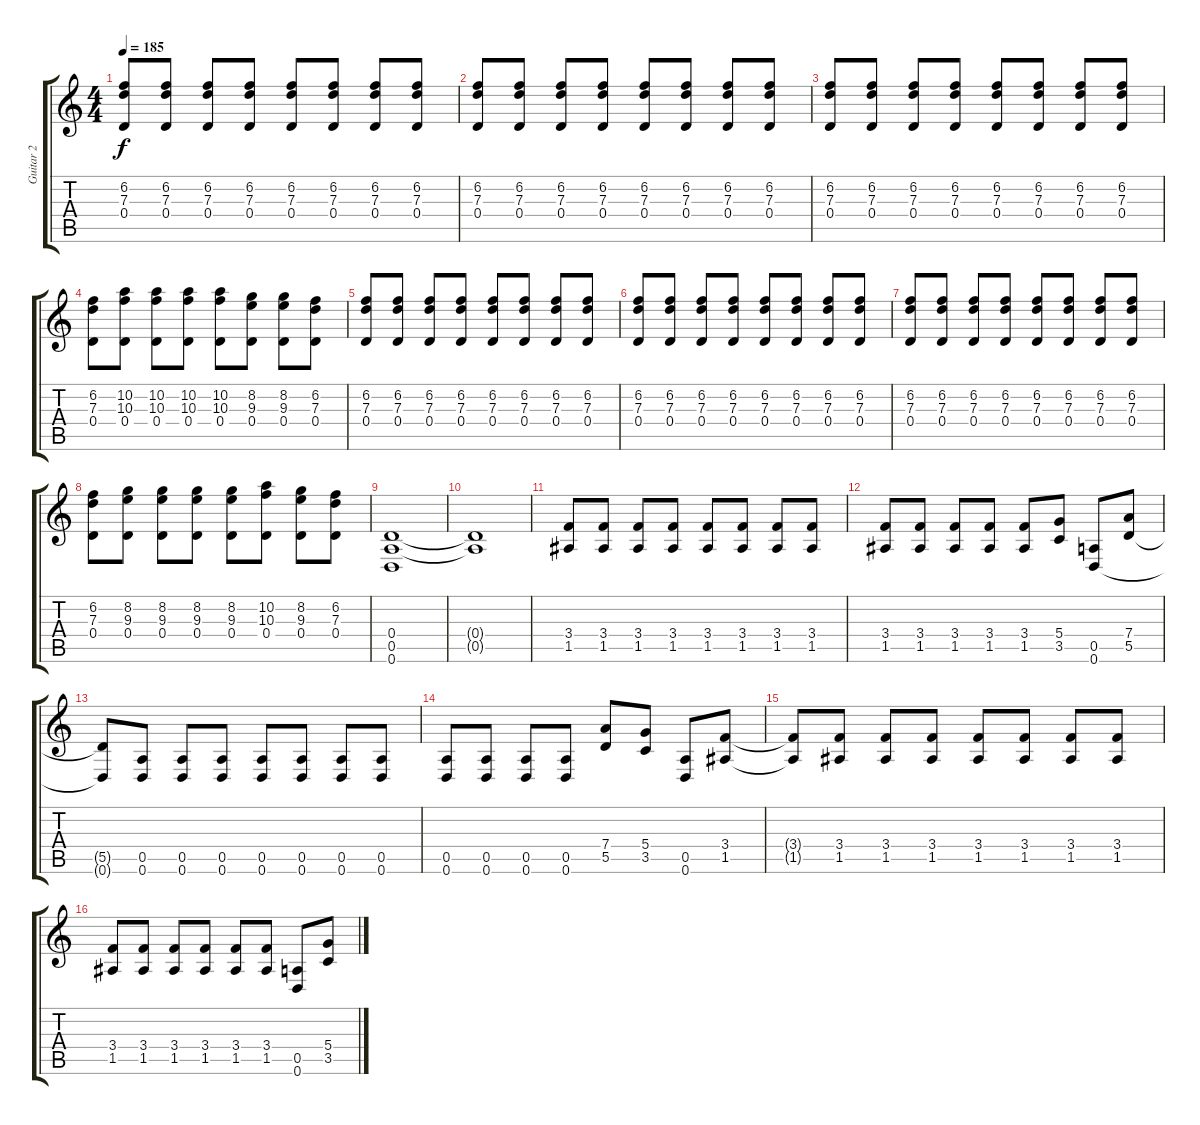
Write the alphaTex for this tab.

\track ("Guitar 2" "Guitar 2") {instrument distortionguitar}
\staff {score tabs}
\tuning (E4 B3 G3 D3 A2 D2) {hide}
\ts (4 4)
\tempo 185
\clef g2
\ks c
(6.2 7.3 0.4).8{dy f} (6.2 7.3 0.4).8 (6.2 7.3 0.4).8 (6.2 7.3 0.4).8 (6.2 7.3 0.4).8 (6.2 7.3 0.4).8 (6.2 7.3 0.4).8 (6.2 7.3 0.4).8 |
(6.2 7.3 0.4).8 (6.2 7.3 0.4).8 (6.2 7.3 0.4).8 (6.2 7.3 0.4).8 (6.2 7.3 0.4).8 (6.2 7.3 0.4).8 (6.2 7.3 0.4).8 (6.2 7.3 0.4).8 |
(6.2 7.3 0.4).8 (6.2 7.3 0.4).8 (6.2 7.3 0.4).8 (6.2 7.3 0.4).8 (6.2 7.3 0.4).8 (6.2 7.3 0.4).8 (6.2 7.3 0.4).8 (6.2 7.3 0.4).8 |
(6.2 7.3 0.4).8 (10.2 10.3 0.4).8 (10.2 10.3 0.4).8 (10.2 10.3 0.4).8 (10.2 10.3 0.4).8 (8.2 9.3 0.4).8 (8.2 9.3 0.4).8 (6.2 7.3 0.4).8 |
(6.2 7.3 0.4).8 (6.2 7.3 0.4).8 (6.2 7.3 0.4).8 (6.2 7.3 0.4).8 (6.2 7.3 0.4).8 (6.2 7.3 0.4).8 (6.2 7.3 0.4).8 (6.2 7.3 0.4).8 |
(6.2 7.3 0.4).8 (6.2 7.3 0.4).8 (6.2 7.3 0.4).8 (6.2 7.3 0.4).8 (6.2 7.3 0.4).8 (6.2 7.3 0.4).8 (6.2 7.3 0.4).8 (6.2 7.3 0.4).8 |
(6.2 7.3 0.4).8 (6.2 7.3 0.4).8 (6.2 7.3 0.4).8 (6.2 7.3 0.4).8 (6.2 7.3 0.4).8 (6.2 7.3 0.4).8 (6.2 7.3 0.4).8 (6.2 7.3 0.4).8 |
(6.2 7.3 0.4).8 (8.2 9.3 0.4).8 (8.2 9.3 0.4).8 (8.2 9.3 0.4).8 (8.2 9.3 0.4).8 (10.2 10.3 0.4).8 (8.2 9.3 0.4).8 (6.2 7.3 0.4).8 |
(0.4 0.5 0.6).1 |
(0.4{t} 0.5{t}).1 |
(3.4 1.5).8 (3.4 1.5).8 (3.4 1.5).8 (3.4 1.5).8 (3.4 1.5).8 (3.4 1.5).8 (3.4 1.5).8 (3.4 1.5).8 |
(3.4 1.5).8 (3.4 1.5).8 (3.4 1.5).8 (3.4 1.5).8 (3.4 1.5).8 (5.4 3.5).8 (0.5 0.6).8 (7.4 5.5).8 |
(5.5{t} 0.6{t}).8 (0.5 0.6).8 (0.5 0.6).8 (0.5 0.6).8 (0.5 0.6).8 (0.5 0.6).8 (0.5 0.6).8 (0.5 0.6).8 |
(0.5 0.6).8 (0.5 0.6).8 (0.5 0.6).8 (0.5 0.6).8 (7.4 5.5).8 (5.4 3.5).8 (0.5 0.6).8 (3.4 1.5).8 |
(3.4{t} 1.5{t}).8 (3.4 1.5).8 (3.4 1.5).8 (3.4 1.5).8 (3.4 1.5).8 (3.4 1.5).8 (3.4 1.5).8 (3.4 1.5).8 |
(3.4 1.5).8 (3.4 1.5).8 (3.4 1.5).8 (3.4 1.5).8 (3.4 1.5).8 (3.4 1.5).8 (0.5 0.6).8 (5.4 3.5).8
